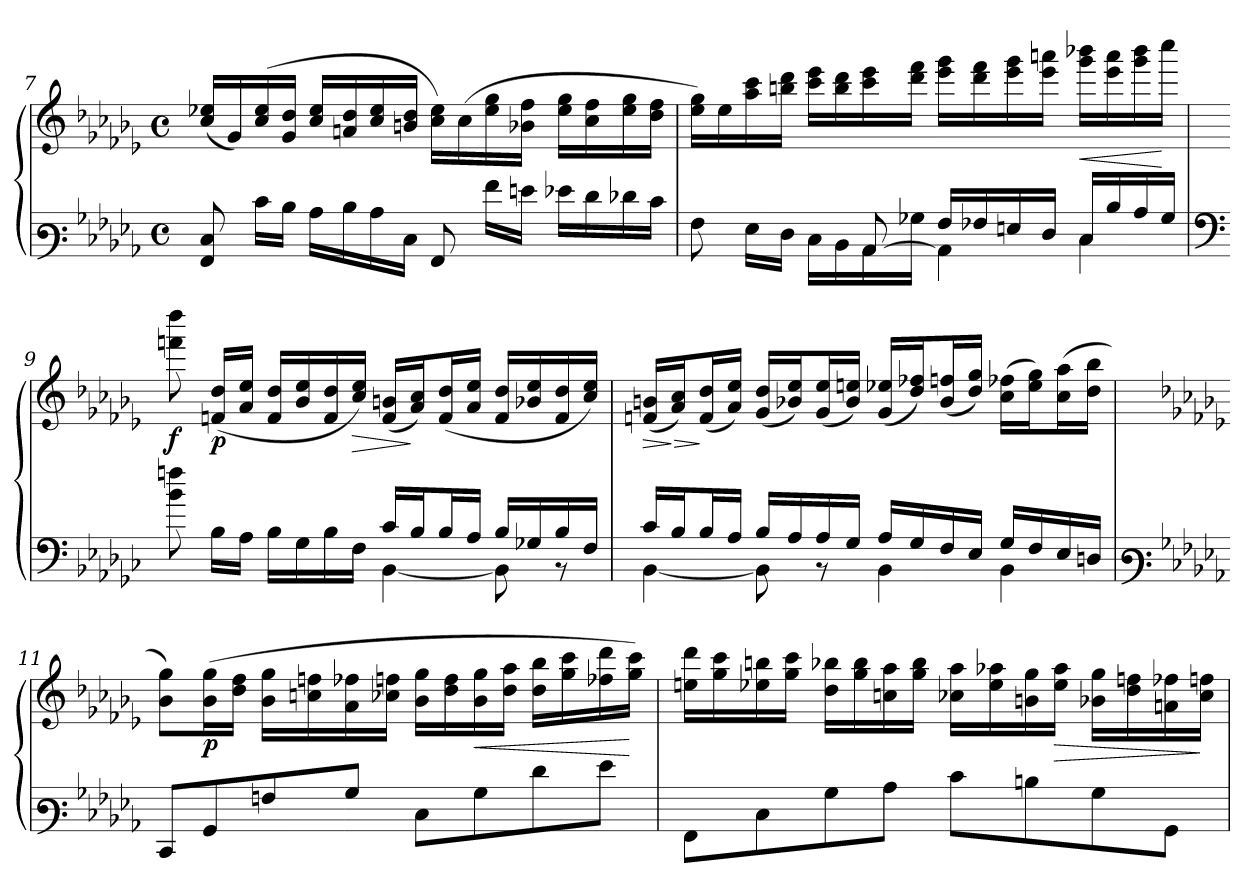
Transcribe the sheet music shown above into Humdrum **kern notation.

**kern	**kern	**dynam
*part1	*part1	*part1
*staff2	*staff1	*staff1/2
!!LO:LB:g=z
*clefF3	*clefG3	*
*k[b-e-a-d-g-c-]	*k[b-e-a-d-g-c-]	*
*M4/4	*M4/4	*
*met(c)	*met(c)	*
=7	=7	=7
8AA-/ 8E-/	(<16a-/ 16cc-X/LL	.
.	16e-/)	.
16e-\LL	(>16a-/ 16cc-/	.
16d-\JJ	16e-/ 16b-/JJ	.
16c-\LL	16a-/ 16cc-/LL	.
16d-\	16fn/ 16b-/	.
16c-\	16a-/ 16cc-/	.
16E-\JJ	16gn/ 16b-/JJ	.
8AA-/	16a-\ 16cc-\LL)	.
.	(>16a-\	.
16a-\LL	16cc-\ 16ee-\	.
16gn\JJ	16g-X\ 16dd-\JJ	.
16g-X\LL	16cc-\ 16ee-\LL	.
16f\	16a-\ 16dd-\	.
16f-X\	16cc-\ 16ee-\	.
16e-\JJ	16b-\ 16dd-\JJ	.
=8	=8	=8
*^	*	*
4.ryy	8A-\	16cc-\ 16ee-\LL)	.
.	.	16cc-\	.
.	16G-\LL	16ff\ 16aa-\	.
.	16F\JJ	16ggn\ 16bb-\JJ	.
.	16E-\LL	16aa-\ 16ccc-\LL	.
.	16D-\	16gg\ 16bb-\	.
[<8C-/	16C-\	16aa-\ 16ccc-\	.
.	16B-X\JJ	16bb-\ 16ddd-\JJ	.
4C-\]	16A-/LL	16ccc-\ 16eee-\LL	.
.	16A-X/	16bb-\ 16ddd-\	.
.	16G/	16ccc-\ 16eee-\	.
.	16F/JJ	16ccc-\ 16fffn\JJ	.
!	!	!	!LO:HP:b
4E-\	16E-/LL	16eee-\ 16ggg-X\LL	<
.	16d-/	16ccc-\ 16fff\	.
.	16c-/	16eee-\ 16ggg-\	.
.	16B-/JJ	16aaa-\JJ	[
!!LO:LB:g=z
=9	=9	=9	=9
*clefF4	*	*	*
!	!	!	!LO:DY:b
2ryy	8b-\ 8ffn\	8dddn\ 8bbb-\	f
!	!	!	!LO:DY:b
.	16B-\LL	(<16dn/ 16b-/LL	p
.	16A-\JJ	16f/ 16cc-/JJ	.
.	16B-\LL	16d/ 16b-/LL	.
.	16G-\	16g-/ 16cc-/	.
.	16B-\	16d/ 16b-/	.
!	!	!	!LO:HP:b
!	!	!	!LO:HP:n=1:b
.	16F\JJ	16a-/ 16cc-/JJ)	> >
16c-/LL	[<4BB-\	(<16d/ 16gn/LL	.
16B-/J	.	16f/ 16a-/J)	]
16B-/L	.	(<16d/ 16b-/L	]
16A-/JJ	.	16f/ 16cc-/JJ	.
16B-/LL	8BB-\]	16d/ 16b-/LL	.
16G-X/	.	16g-X/ 16cc-/	.
16B-/	8rBB	16d/ 16b-/	.
16F/JJ	.	16a-/ 16cc-/JJ)	.
=10	=10	=10	=10
!	!	!	!LO:HP:b
16c-/LL	[<4BB-\	(<16dn/ 16gn/LL	>
!	!	!	!LO:HP:n=1:b
16B-/J	.	16f/ 16a-/J)	] >
16B-/L	.	(<16d/ 16b-/L	]
16A-/JJ	.	16f/ 16cc-/JJ)	.
16B-/LL	8BB-\]	(<16e-/ 16b-/LL	.
16A-/	.	16g-X/ 16cc-/J)	.
16A-/	8rBB	(<16e-/ 16cc-/L	.
16G-/JJ	.	16g-/ 16ccn/JJ)	.
16A-/LL	4BB-\	(<16e-/ 16cc-X/LL	.
16G-/	.	16b-/ 16dd-X/J)	.
16F/	.	(<16g-/ 16ddn/L	.
16E-/JJ	.	16b-/ 16ee-/JJ)	.
16G-/LL	4BB-\	(>16a-\ 16dd-X\LL	.
16F/	.	16cc-\ 16ee-\J)	.
16E-/	.	(>16a-\ 16ff\L	.
16Dn/JJ	.	16b-\ 16gg-\JJ	.
*v	*v	*	*
!!LO:PB:g=z
=11	=11	=11
*clefF3	*	*
*k[b-e-a-d-g-c-]	*k[b-e-a-d-g-c-]	*
8EE-/L	8g-\ 8ee-\L)	.
!	!	!LO:DY:b
8BB-/	(>16g-\ 16ee-\L	p
.	16b-\ 16dd-\JJ	.
8An/	16g-\ 16ee-\LL	.
.	16an\ 16ddn\	.
8B-/J	16f\ 16dd-X\	.
.	16a-X\ 16ddn\JJ	.
8E-\L	16g-\ 16ee-\LL	.
.	16b-\ 16dd\	.
!	!	!LO:HP:b
8B-\	16g-\ 16ee-\	<
.	16b-\ 16ff\JJ	.
8f\	16b-\ 16gg-\LL	.
.	16ee-\ 16aa-\	.
8g-\J	16dd-X\ 16bb-\	.
.	16ee-\ 16aa-\JJ)	[
=12	=12	=12
8AA-\L	16ccn\ 16bb-\LL	.
.	16ee-\ 16aa-\	.
8E-\	16cc-X\ 16ggn\	.
.	16ee-\ 16aa-\JJ	.
8B-\	16b-\ 16gg-X\LL	.
.	16ee-\ 16gg-\	.
8c-\J	16an\ 16ff\	.
.	16ee-\ 16gg-\JJ	.
8e-\L	16a-X\ 16ff\LL	.
.	16cc-\ 16ff-X\	.
8dn\	16gn\ 16ee-\	.
!	!	!LO:HP:b
.	16cc-\ 16ff-\JJ	>
8B-\	16g-X\ 16ee-\LL	.
.	16b-\ 16ddn\	.
8BB-\J	16fn\ 16dd-X\	.
.	16a-\ 16ddn\JJ	]
=	=	=
*-	*-	*-
